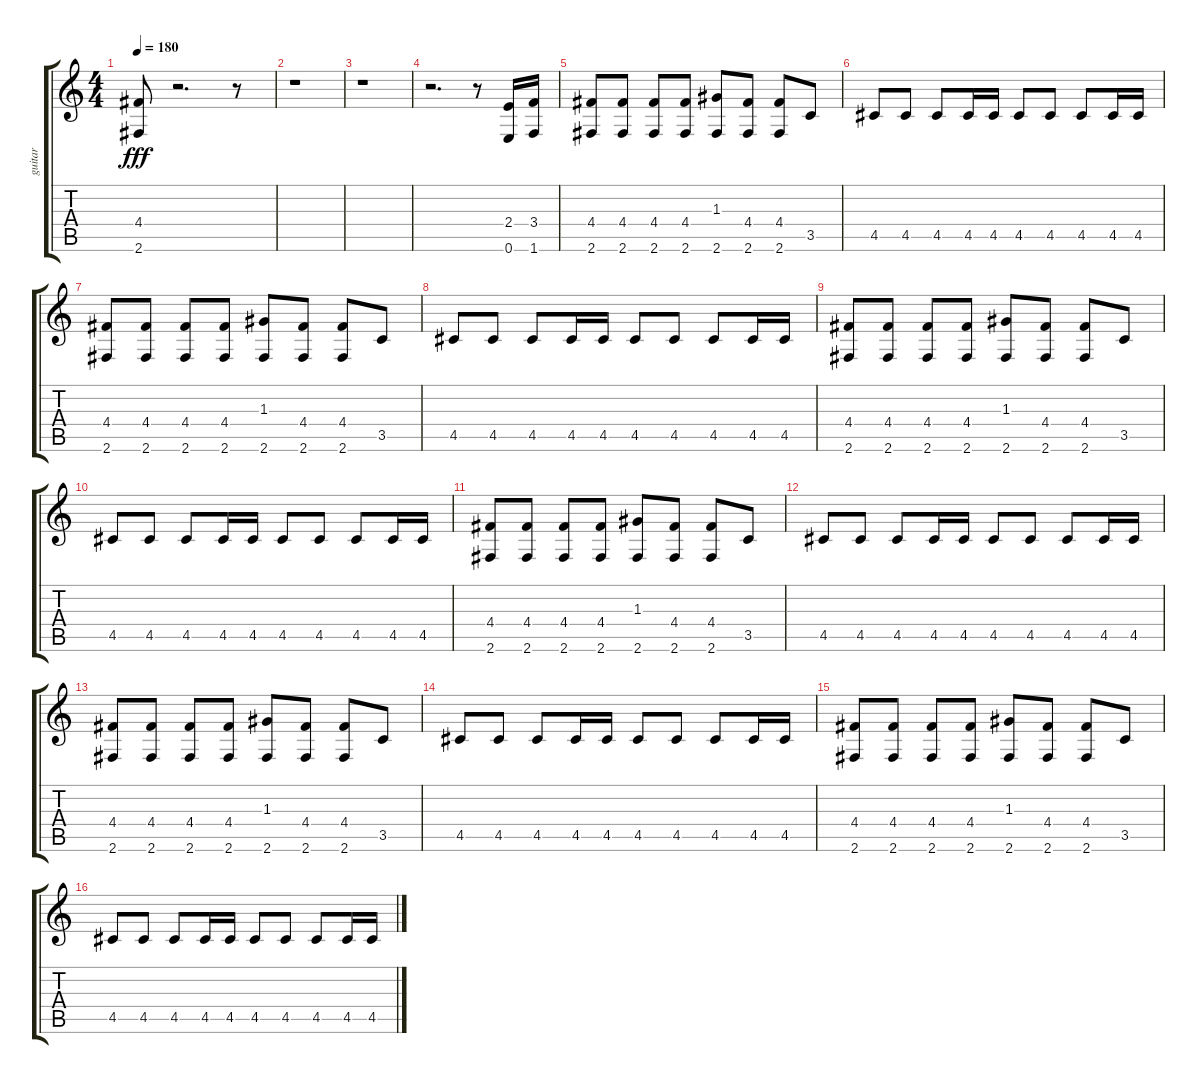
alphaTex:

\track ("guitar" "guitar") {instrument overdrivenguitar}
\staff {score tabs}
\tuning (E4 B3 G3 D3 A2 E2) {hide}
\ts (4 4)
\tempo 180
\clef g2
\ks c
(4.4 2.6).8{dy fff} r.2{d} r.8 |
r.1 |
r.1 |
r.2{d} r.8 (2.4 0.6).16 (3.4 1.6).16 |
(4.4 2.6).8 (4.4 2.6).8 (4.4 2.6).8 (4.4 2.6).8 (1.3 2.6).8 (4.4 2.6).8 (4.4 2.6).8 3.5.8 |
4.5.8 4.5.8 4.5.8 4.5.16 4.5.16 4.5.8 4.5.8 4.5.8 4.5.16 4.5.16 |
(4.4 2.6).8 (4.4 2.6).8 (4.4 2.6).8 (4.4 2.6).8 (1.3 2.6).8 (4.4 2.6).8 (4.4 2.6).8 3.5.8 |
4.5.8 4.5.8 4.5.8 4.5.16 4.5.16 4.5.8 4.5.8 4.5.8 4.5.16 4.5.16 |
(4.4 2.6).8 (4.4 2.6).8 (4.4 2.6).8 (4.4 2.6).8 (1.3 2.6).8 (4.4 2.6).8 (4.4 2.6).8 3.5.8 |
4.5.8 4.5.8 4.5.8 4.5.16 4.5.16 4.5.8 4.5.8 4.5.8 4.5.16 4.5.16 |
(4.4 2.6).8 (4.4 2.6).8 (4.4 2.6).8 (4.4 2.6).8 (1.3 2.6).8 (4.4 2.6).8 (4.4 2.6).8 3.5.8 |
4.5.8 4.5.8 4.5.8 4.5.16 4.5.16 4.5.8 4.5.8 4.5.8 4.5.16 4.5.16 |
(4.4 2.6).8 (4.4 2.6).8 (4.4 2.6).8 (4.4 2.6).8 (1.3 2.6).8 (4.4 2.6).8 (4.4 2.6).8 3.5.8 |
4.5.8 4.5.8 4.5.8 4.5.16 4.5.16 4.5.8 4.5.8 4.5.8 4.5.16 4.5.16 |
(4.4 2.6).8 (4.4 2.6).8 (4.4 2.6).8 (4.4 2.6).8 (1.3 2.6).8 (4.4 2.6).8 (4.4 2.6).8 3.5.8 |
4.5.8 4.5.8 4.5.8 4.5.16 4.5.16 4.5.8 4.5.8 4.5.8 4.5.16 4.5.16
